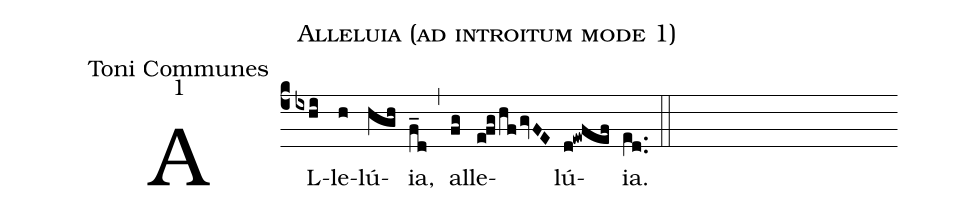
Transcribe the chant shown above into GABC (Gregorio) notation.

name:Alleluia (ad introitum mode 1);
office-part:Toni Communes;
mode:1;
%%
(c4) AL(ixhi)le(h)lú(hgh){ia},(f_d) (,) al(fg)le(efghfgvFE)lú(d!ewfef){ia}.(e[ll:1]d..) (::)
